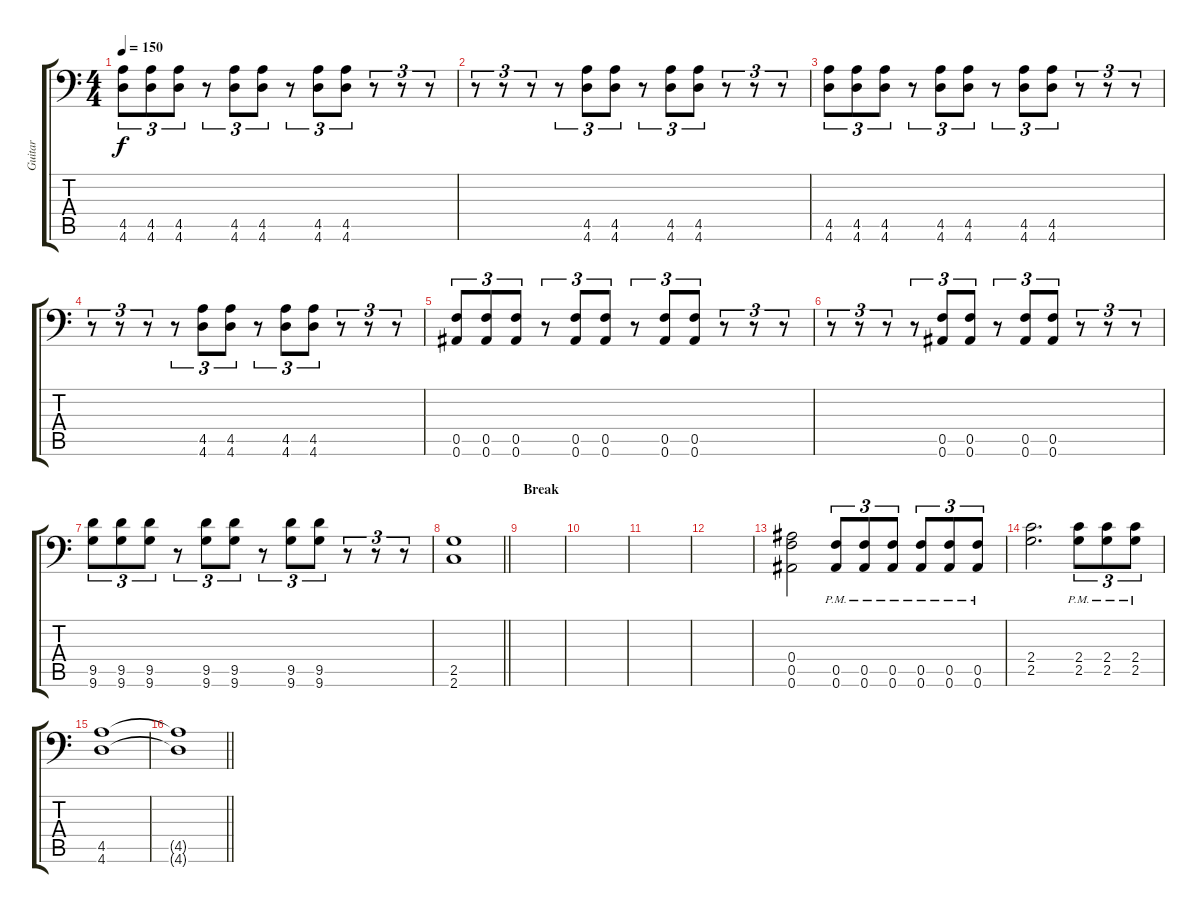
\track ("Guitar" "Guitar") {instrument distortionguitar}
\staff {score tabs}
\tuning (C4 G3 Eb3 Bb2 F2 Bb1) {hide}
\ts (4 4)
\tempo 150
\clef f4
\ks c
(4.5 4.6).8{tu (3 2) dy f} (4.5 4.6).8{tu (3 2)} (4.5 4.6).8{tu (3 2)} r.8{tu (3 2)} (4.5 4.6).8{tu (3 2)} (4.5 4.6).8{tu (3 2)} r.8{tu (3 2)} (4.5 4.6).8{tu (3 2)} (4.5 4.6).8{tu (3 2)} r.8{tu (3 2)} r.8{tu (3 2)} r.8{tu (3 2)} |
r.8{tu (3 2)} r.8{tu (3 2)} r.8{tu (3 2)} r.8{tu (3 2)} (4.5 4.6).8{tu (3 2)} (4.5 4.6).8{tu (3 2)} r.8{tu (3 2)} (4.5 4.6).8{tu (3 2)} (4.5 4.6).8{tu (3 2)} r.8{tu (3 2)} r.8{tu (3 2)} r.8{tu (3 2)} |
(4.5 4.6).8{tu (3 2)} (4.5 4.6).8{tu (3 2)} (4.5 4.6).8{tu (3 2)} r.8{tu (3 2)} (4.5 4.6).8{tu (3 2)} (4.5 4.6).8{tu (3 2)} r.8{tu (3 2)} (4.5 4.6).8{tu (3 2)} (4.5 4.6).8{tu (3 2)} r.8{tu (3 2)} r.8{tu (3 2)} r.8{tu (3 2)} |
r.8{tu (3 2)} r.8{tu (3 2)} r.8{tu (3 2)} r.8{tu (3 2)} (4.5 4.6).8{tu (3 2)} (4.5 4.6).8{tu (3 2)} r.8{tu (3 2)} (4.5 4.6).8{tu (3 2)} (4.5 4.6).8{tu (3 2)} r.8{tu (3 2)} r.8{tu (3 2)} r.8{tu (3 2)} |
(0.5 0.6).8{tu (3 2)} (0.5 0.6).8{tu (3 2)} (0.5 0.6).8{tu (3 2)} r.8{tu (3 2)} (0.5 0.6).8{tu (3 2)} (0.5 0.6).8{tu (3 2)} r.8{tu (3 2)} (0.5 0.6).8{tu (3 2)} (0.5 0.6).8{tu (3 2)} r.8{tu (3 2)} r.8{tu (3 2)} r.8{tu (3 2)} |
r.8{tu (3 2)} r.8{tu (3 2)} r.8{tu (3 2)} r.8{tu (3 2)} (0.5 0.6).8{tu (3 2)} (0.5 0.6).8{tu (3 2)} r.8{tu (3 2)} (0.5 0.6).8{tu (3 2)} (0.5 0.6).8{tu (3 2)} r.8{tu (3 2)} r.8{tu (3 2)} r.8{tu (3 2)} |
(9.5 9.6).8{tu (3 2)} (9.5 9.6).8{tu (3 2)} (9.5 9.6).8{tu (3 2)} r.8{tu (3 2)} (9.5 9.6).8{tu (3 2)} (9.5 9.6).8{tu (3 2)} r.8{tu (3 2)} (9.5 9.6).8{tu (3 2)} (9.5 9.6).8{tu (3 2)} r.8{tu (3 2)} r.8{tu (3 2)} r.8{tu (3 2)} |
\barLineRight lightlight
(2.5 2.6).1 |
\section ("" "Break")
|
|
|
|
(0.4 0.5 0.6).2 (0.5{pm} 0.6).8{tu (3 2)} (0.5{pm} 0.6).8{tu (3 2)} (0.5{pm} 0.6).8{tu (3 2)} (0.5{pm} 0.6).8{tu (3 2)} (0.5{pm} 0.6).8{tu (3 2)} (0.5{pm} 0.6).8{tu (3 2)} |
(2.4 2.5).2{d} (2.4{pm} 2.5{pm}).8{tu (3 2)} (2.4{pm} 2.5{pm}).8{tu (3 2)} (2.4{pm} 2.5{pm}).8{tu (3 2)} |
(4.5 4.6).1 |
\barLineRight lightlight
(4.5{t} 4.6{t}).1
